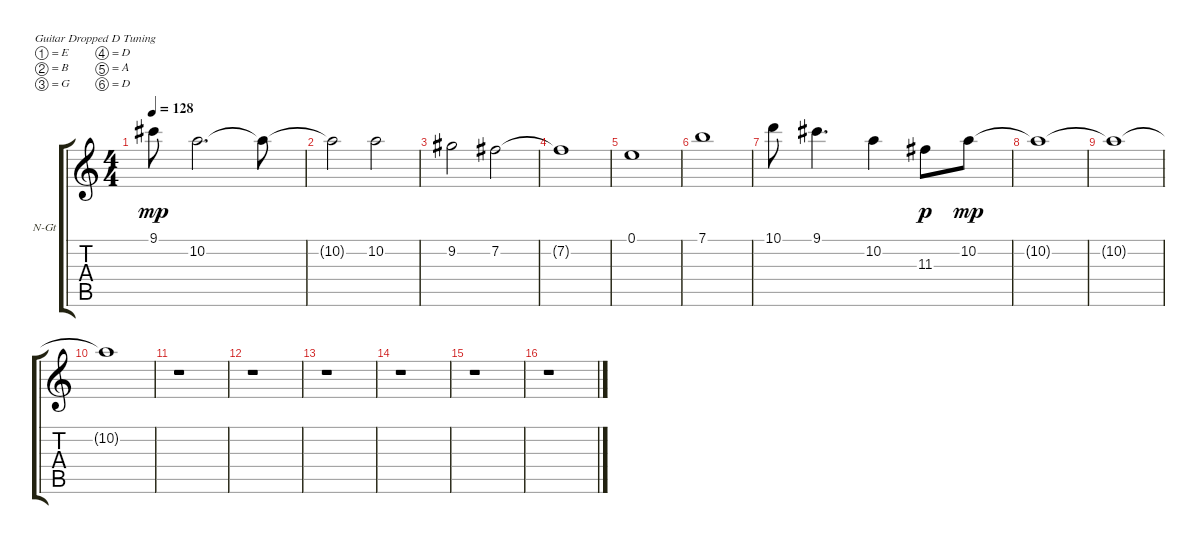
\bracketExtendMode groupsimilarinstruments
\firstSystemTrackNameOrientation horizontal
\otherSystemsTrackNameOrientation horizontal
\track ("Keyboard (Christian)" "N-Gt") {instrument acousticguitarnylon}
\staff {score tabs}
\tuning (E4 B3 G3 D3 A2 D2)
\ts (4 4)
\tempo 128
\clef g2
\ks c
9.1.8{dy mp} 10.2.2{d} 10.2{t}.8 |
10.2{t}.2 10.2.2 |
9.2.2 7.2.2 |
7.2{t}.1 |
0.1.1 |
7.1.1 |
10.1.8 9.1.4{d} 10.2.4 11.3.8{dy p} 10.2.8{dy mp} |
10.2{t}.1 |
10.2{t}.1 |
10.2{t}.1 |
r.1 |
r.1 |
r.1 |
r.1 |
r.1 |
r.1
